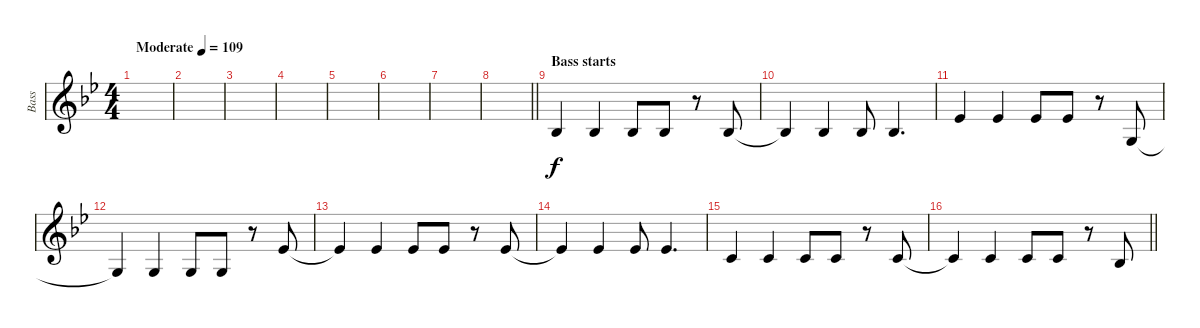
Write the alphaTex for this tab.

\track ("Bass" "Bass") {instrument synthbass1}
\staff {score}
\tuning (E4 B3 G3 D3 A2 E2) {hide}
\ts (4 4)
\tempo (109 "Moderate")
\clef g2
\ks bb
|
|
|
|
|
|
|
\barLineRight lightlight
|
\section ("" "Bass starts")
1.5.4 1.5.4 1.5.8 1.5.8 r.8 1.5.8 |
1.5{t}.4 1.5.4 1.5.8 1.5.4{d} |
1.4.4 1.4.4 1.4.8 1.4.8 r.8 3.6.8 |
3.6{t}.4 3.6.4 3.6.8 3.6.8 r.8 1.4.8 |
1.4{t}.4 1.4.4 1.4.8 1.4.8 r.8 1.4.8 |
1.4{t}.4 1.4.4 1.4.8 1.4.4{d} |
3.5.4 3.5.4 3.5.8 3.5.8 r.8 3.5.8 |
\barLineRight lightlight
3.5{t}.4 3.5.4 3.5.8 3.5.8 r.8 1.5.8
